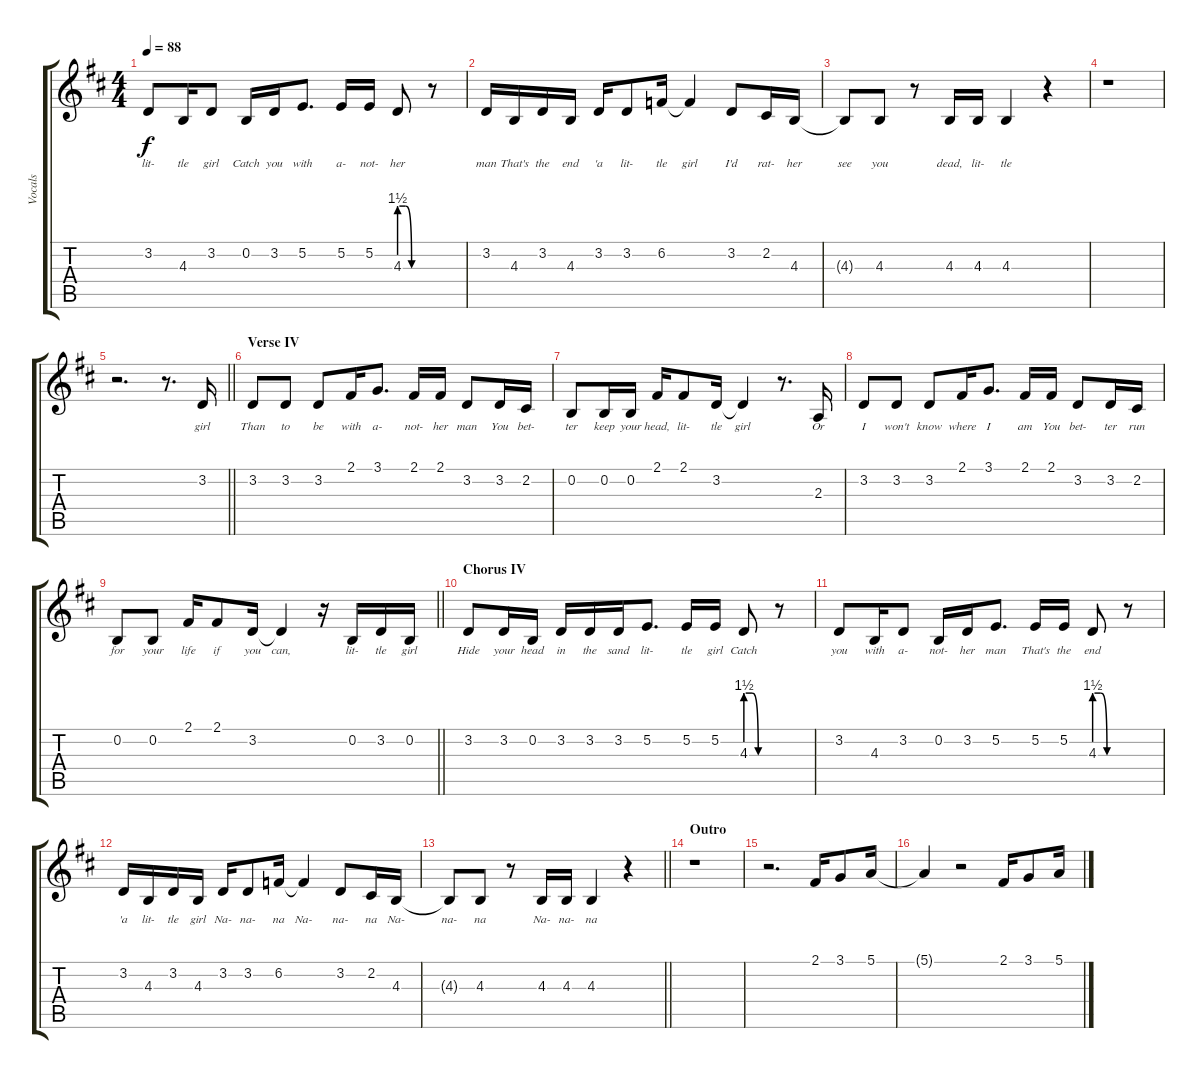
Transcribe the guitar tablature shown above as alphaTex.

\track ("Vocals" "Vocals") {instrument tenorsax}
\staff {score tabs}
\tuning (E4 B3 G3 D3 A2 E2) {hide}
\ts (4 4)
\tempo 88
\clef g2
\ks d
3.2.8{lyrics (0 "lit-") lyrics (1 "") lyrics (2 "") lyrics (3 "") lyrics (4 "") dy f} 4.3.16{lyrics (0 "tle") lyrics (1 "") lyrics (2 "") lyrics (3 "") lyrics (4 "")} 3.2.8{lyrics (0 "girl") lyrics (1 "") lyrics (2 "") lyrics (3 "") lyrics (4 "")} 0.2.16{lyrics (0 "Catch") lyrics (1 "") lyrics (2 "") lyrics (3 "") lyrics (4 "")} 3.2.16{lyrics (0 "you") lyrics (1 "") lyrics (2 "") lyrics (3 "") lyrics (4 "")} 5.2.8{d lyrics (0 "with") lyrics (1 "") lyrics (2 "") lyrics (3 "") lyrics (4 "")} 5.2.16{lyrics (0 "a-") lyrics (1 "") lyrics (2 "") lyrics (3 "") lyrics (4 "")} 5.2.16{lyrics (0 "not-") lyrics (1 "") lyrics (2 "") lyrics (3 "") lyrics (4 "")} 4.3{be (custom 0 6 15 6 30 0 60 0)}.8{lyrics (0 "her") lyrics (1 "") lyrics (2 "") lyrics (3 "") lyrics (4 "")} r.8 |
3.2.16{lyrics (0 "man") lyrics (1 "") lyrics (2 "") lyrics (3 "") lyrics (4 "")} 4.3.16{lyrics (0 "That's") lyrics (1 "") lyrics (2 "") lyrics (3 "") lyrics (4 "")} 3.2.16{lyrics (0 "the") lyrics (1 "") lyrics (2 "") lyrics (3 "") lyrics (4 "")} 4.3.16{lyrics (0 "end") lyrics (1 "") lyrics (2 "") lyrics (3 "") lyrics (4 "")} 3.2.16{lyrics (0 "'a") lyrics (1 "") lyrics (2 "") lyrics (3 "") lyrics (4 "")} 3.2.8{lyrics (0 "lit-") lyrics (1 "") lyrics (2 "") lyrics (3 "") lyrics (4 "")} 6.2.16{lyrics (0 "tle") lyrics (1 "") lyrics (2 "") lyrics (3 "") lyrics (4 "")} 6.2{t}.4{lyrics (0 "girl") lyrics (1 "") lyrics (2 "") lyrics (3 "") lyrics (4 "")} 3.2.8{lyrics (0 "I'd") lyrics (1 "") lyrics (2 "") lyrics (3 "") lyrics (4 "")} 2.2.16{lyrics (0 "rat-") lyrics (1 "") lyrics (2 "") lyrics (3 "") lyrics (4 "")} 4.3.16{lyrics (0 "her") lyrics (1 "") lyrics (2 "") lyrics (3 "") lyrics (4 "")} |
4.3{t}.8{lyrics (0 "see") lyrics (1 "") lyrics (2 "") lyrics (3 "") lyrics (4 "")} 4.3.8{lyrics (0 "you") lyrics (1 "") lyrics (2 "") lyrics (3 "") lyrics (4 "")} r.8 4.3.16{lyrics (0 "dead,") lyrics (1 "") lyrics (2 "") lyrics (3 "") lyrics (4 "")} 4.3.16{lyrics (0 "lit-") lyrics (1 "") lyrics (2 "") lyrics (3 "") lyrics (4 "")} 4.3.4{lyrics (0 "tle") lyrics (1 "") lyrics (2 "") lyrics (3 "") lyrics (4 "")} r.4 |
r.1 |
\barLineRight lightlight
r.2{d} r.8{d} 3.2.16{lyrics (0 "girl") lyrics (1 "") lyrics (2 "") lyrics (3 "") lyrics (4 "")} |
\section ("" "Verse IV")
3.2.8{lyrics (0 "Than") lyrics (1 "") lyrics (2 "") lyrics (3 "") lyrics (4 "")} 3.2.8{lyrics (0 "to") lyrics (1 "") lyrics (2 "") lyrics (3 "") lyrics (4 "")} 3.2.8{lyrics (0 "be") lyrics (1 "") lyrics (2 "") lyrics (3 "") lyrics (4 "")} 2.1.16{lyrics (0 "with") lyrics (1 "") lyrics (2 "") lyrics (3 "") lyrics (4 "")} 3.1.8{d lyrics (0 "a-") lyrics (1 "") lyrics (2 "") lyrics (3 "") lyrics (4 "")} 2.1.16{lyrics (0 "not-") lyrics (1 "") lyrics (2 "") lyrics (3 "") lyrics (4 "")} 2.1.16{lyrics (0 "her") lyrics (1 "") lyrics (2 "") lyrics (3 "") lyrics (4 "")} 3.2.8{lyrics (0 "man") lyrics (1 "") lyrics (2 "") lyrics (3 "") lyrics (4 "")} 3.2.16{lyrics (0 "You") lyrics (1 "") lyrics (2 "") lyrics (3 "") lyrics (4 "")} 2.2.16{lyrics (0 "bet-") lyrics (1 "") lyrics (2 "") lyrics (3 "") lyrics (4 "")} |
0.2.8{lyrics (0 "ter") lyrics (1 "") lyrics (2 "") lyrics (3 "") lyrics (4 "")} 0.2.16{lyrics (0 "keep") lyrics (1 "") lyrics (2 "") lyrics (3 "") lyrics (4 "")} 0.2.16{lyrics (0 "your") lyrics (1 "") lyrics (2 "") lyrics (3 "") lyrics (4 "")} 2.1.16{lyrics (0 "head,") lyrics (1 "") lyrics (2 "") lyrics (3 "") lyrics (4 "")} 2.1.8{lyrics (0 "lit-") lyrics (1 "") lyrics (2 "") lyrics (3 "") lyrics (4 "")} 3.2.16{lyrics (0 "tle") lyrics (1 "") lyrics (2 "") lyrics (3 "") lyrics (4 "")} 3.2{t}.4{lyrics (0 "girl") lyrics (1 "") lyrics (2 "") lyrics (3 "") lyrics (4 "")} r.8{d} 2.3.16{lyrics (0 "Or") lyrics (1 "") lyrics (2 "") lyrics (3 "") lyrics (4 "")} |
3.2.8{lyrics (0 "I") lyrics (1 "") lyrics (2 "") lyrics (3 "") lyrics (4 "")} 3.2.8{lyrics (0 "won't") lyrics (1 "") lyrics (2 "") lyrics (3 "") lyrics (4 "")} 3.2.8{lyrics (0 "know") lyrics (1 "") lyrics (2 "") lyrics (3 "") lyrics (4 "")} 2.1.16{lyrics (0 "where") lyrics (1 "") lyrics (2 "") lyrics (3 "") lyrics (4 "")} 3.1.8{d lyrics (0 "I") lyrics (1 "") lyrics (2 "") lyrics (3 "") lyrics (4 "")} 2.1.16{lyrics (0 "am") lyrics (1 "") lyrics (2 "") lyrics (3 "") lyrics (4 "")} 2.1.16{lyrics (0 "You") lyrics (1 "") lyrics (2 "") lyrics (3 "") lyrics (4 "")} 3.2.8{lyrics (0 "bet-") lyrics (1 "") lyrics (2 "") lyrics (3 "") lyrics (4 "")} 3.2.16{lyrics (0 "ter") lyrics (1 "") lyrics (2 "") lyrics (3 "") lyrics (4 "")} 2.2.16{lyrics (0 "run") lyrics (1 "") lyrics (2 "") lyrics (3 "") lyrics (4 "")} |
\barLineRight lightlight
0.2.8{lyrics (0 "for") lyrics (1 "") lyrics (2 "") lyrics (3 "") lyrics (4 "")} 0.2.8{lyrics (0 "your") lyrics (1 "") lyrics (2 "") lyrics (3 "") lyrics (4 "")} 2.1.16{lyrics (0 "life") lyrics (1 "") lyrics (2 "") lyrics (3 "") lyrics (4 "")} 2.1.8{lyrics (0 "if") lyrics (1 "") lyrics (2 "") lyrics (3 "") lyrics (4 "")} 3.2.16{lyrics (0 "you") lyrics (1 "") lyrics (2 "") lyrics (3 "") lyrics (4 "")} 3.2{t}.4{lyrics (0 "can,") lyrics (1 "") lyrics (2 "") lyrics (3 "") lyrics (4 "")} r.16 0.2.16{lyrics (0 "lit-") lyrics (1 "") lyrics (2 "") lyrics (3 "") lyrics (4 "")} 3.2.16{lyrics (0 "tle") lyrics (1 "") lyrics (2 "") lyrics (3 "") lyrics (4 "")} 0.2.16{lyrics (0 "girl") lyrics (1 "") lyrics (2 "") lyrics (3 "") lyrics (4 "")} |
\section ("" "Chorus IV")
3.2.8{lyrics (0 "Hide") lyrics (1 "") lyrics (2 "") lyrics (3 "") lyrics (4 "")} 3.2.16{lyrics (0 "your") lyrics (1 "") lyrics (2 "") lyrics (3 "") lyrics (4 "")} 0.2.16{lyrics (0 "head") lyrics (1 "") lyrics (2 "") lyrics (3 "") lyrics (4 "")} 3.2.16{lyrics (0 "in") lyrics (1 "") lyrics (2 "") lyrics (3 "") lyrics (4 "")} 3.2.16{lyrics (0 "the") lyrics (1 "") lyrics (2 "") lyrics (3 "") lyrics (4 "")} 3.2.16{lyrics (0 "sand") lyrics (1 "") lyrics (2 "") lyrics (3 "") lyrics (4 "")} 5.2.8{d lyrics (0 "lit-") lyrics (1 "") lyrics (2 "") lyrics (3 "") lyrics (4 "")} 5.2.16{lyrics (0 "tle") lyrics (1 "") lyrics (2 "") lyrics (3 "") lyrics (4 "")} 5.2.16{lyrics (0 "girl") lyrics (1 "") lyrics (2 "") lyrics (3 "") lyrics (4 "")} 4.3{be (custom 0 6 15 6 30 0 60 0)}.8{lyrics (0 "Catch") lyrics (1 "") lyrics (2 "") lyrics (3 "") lyrics (4 "")} r.8 |
3.2.8{lyrics (0 "you") lyrics (1 "") lyrics (2 "") lyrics (3 "") lyrics (4 "")} 4.3.16{lyrics (0 "with") lyrics (1 "") lyrics (2 "") lyrics (3 "") lyrics (4 "")} 3.2.8{lyrics (0 "a-") lyrics (1 "") lyrics (2 "") lyrics (3 "") lyrics (4 "")} 0.2.16{lyrics (0 "not-") lyrics (1 "") lyrics (2 "") lyrics (3 "") lyrics (4 "")} 3.2.16{lyrics (0 "her") lyrics (1 "") lyrics (2 "") lyrics (3 "") lyrics (4 "")} 5.2.8{d lyrics (0 "man") lyrics (1 "") lyrics (2 "") lyrics (3 "") lyrics (4 "")} 5.2.16{lyrics (0 "That's") lyrics (1 "") lyrics (2 "") lyrics (3 "") lyrics (4 "")} 5.2.16{lyrics (0 "the") lyrics (1 "") lyrics (2 "") lyrics (3 "") lyrics (4 "")} 4.3{be (custom 0 6 15 6 30 0 60 0)}.8{lyrics (0 "end") lyrics (1 "") lyrics (2 "") lyrics (3 "") lyrics (4 "")} r.8 |
3.2.16{lyrics (0 "'a") lyrics (1 "") lyrics (2 "") lyrics (3 "") lyrics (4 "")} 4.3.16{lyrics (0 "lit-") lyrics (1 "") lyrics (2 "") lyrics (3 "") lyrics (4 "")} 3.2.16{lyrics (0 "tle") lyrics (1 "") lyrics (2 "") lyrics (3 "") lyrics (4 "")} 4.3.16{lyrics (0 "girl") lyrics (1 "") lyrics (2 "") lyrics (3 "") lyrics (4 "")} 3.2.16{lyrics (0 "Na-") lyrics (1 "") lyrics (2 "") lyrics (3 "") lyrics (4 "")} 3.2.8{lyrics (0 "na-") lyrics (1 "") lyrics (2 "") lyrics (3 "") lyrics (4 "")} 6.2.16{lyrics (0 "na") lyrics (1 "") lyrics (2 "") lyrics (3 "") lyrics (4 "")} 6.2{t}.4{lyrics (0 "Na-") lyrics (1 "") lyrics (2 "") lyrics (3 "") lyrics (4 "")} 3.2.8{lyrics (0 "na-") lyrics (1 "") lyrics (2 "") lyrics (3 "") lyrics (4 "")} 2.2.16{lyrics (0 "na") lyrics (1 "") lyrics (2 "") lyrics (3 "") lyrics (4 "")} 4.3.16{lyrics (0 "Na-") lyrics (1 "") lyrics (2 "") lyrics (3 "") lyrics (4 "")} |
\barLineRight lightlight
4.3{t}.8{lyrics (0 "na-") lyrics (1 "") lyrics (2 "") lyrics (3 "") lyrics (4 "")} 4.3.8{lyrics (0 "na") lyrics (1 "") lyrics (2 "") lyrics (3 "") lyrics (4 "")} r.8 4.3.16{lyrics (0 "Na-") lyrics (1 "") lyrics (2 "") lyrics (3 "") lyrics (4 "")} 4.3.16{lyrics (0 "na-") lyrics (1 "") lyrics (2 "") lyrics (3 "") lyrics (4 "")} 4.3.4{lyrics (0 "na") lyrics (1 "") lyrics (2 "") lyrics (3 "") lyrics (4 "")} r.4 |
\section ("" "Outro")
r.1 |
r.2{d} 2.1.16 3.1.8 5.1.16 |
5.1{t}.4{volume 0} r.2 2.1.16 3.1.8 5.1.16
